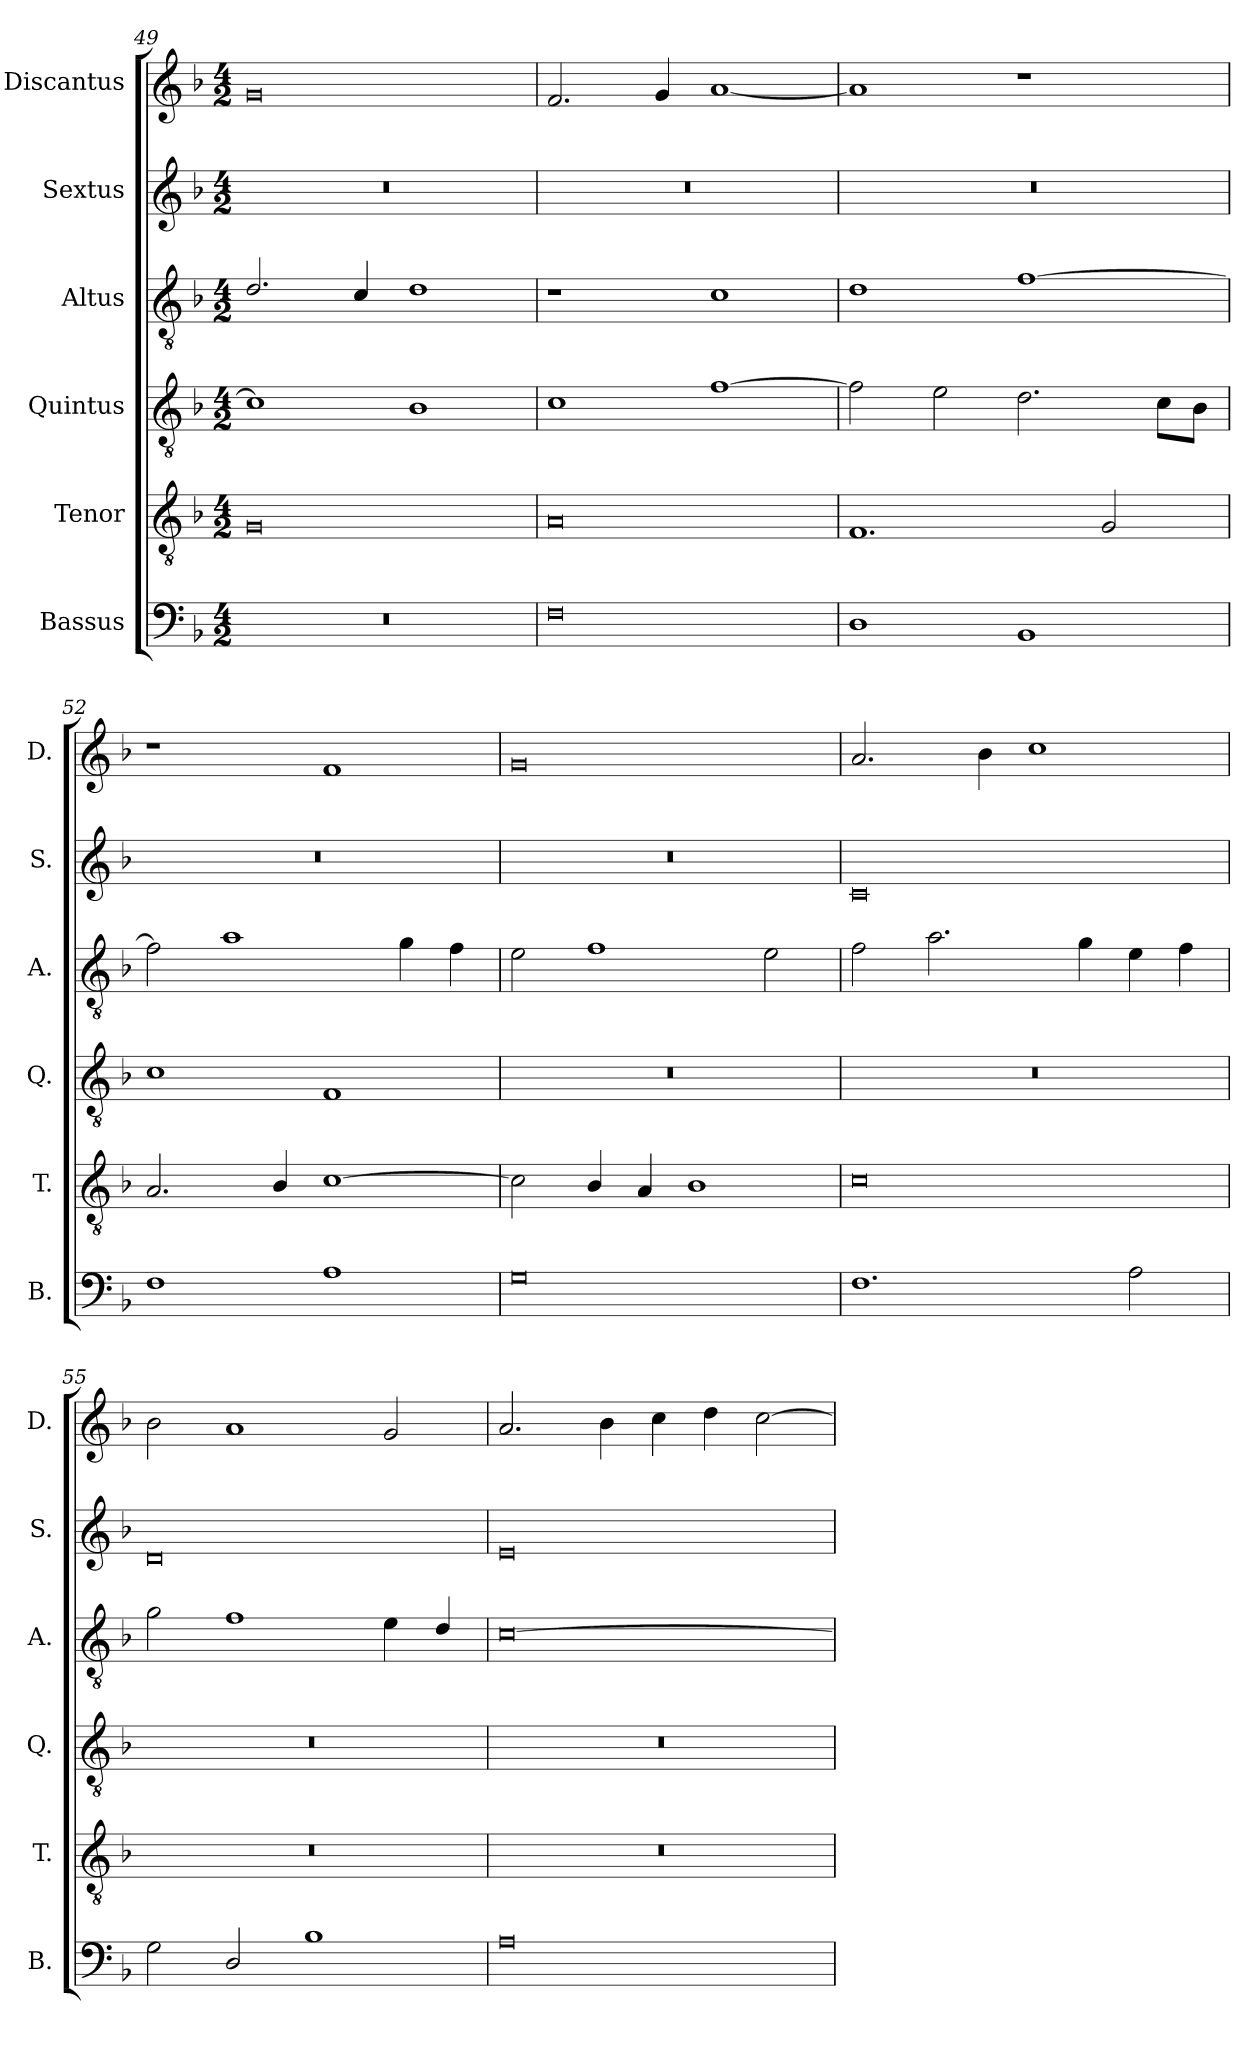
**kern	**kern	**kern	**kern	**kern	**kern
*part6	*part5	*part4	*part3	*part2	*part1
*staff6	*staff5	*staff4	*staff3	*staff2	*staff1
*I"Bassus	*I"Tenor	*I"Quintus	*I"Altus	*I"Sextus	*I"Discantus
*I'B.	*I'T.	*I'Q.	*I'A.	*I'S.	*I'D.
*clefF4	*clefGv2	*clefGv2	*clefGv2	*clefG2	*clefG2
*k[b-]	*k[b-]	*k[b-]	*k[b-]	*k[b-]	*k[b-]
*M4/2	*M4/2	*M4/2	*M4/2	*M4/2	*M4/2
=49	=49	=49	=49	=49	=49
0r	0G	1c]	2.d/	0r	0g
.	.	.	4c/	.	.
.	.	1B-	1d	.	.
=50	=50	=50	=50	=50	=50
0F	0A	1c	1r	0r	2.f/
.	.	.	.	.	4g/
.	.	[1f	1c	.	[1a
=51	=51	=51	=51	=51	=51
1D	1.F	2f\]	1d	0r	1a]
.	.	2e\	.	.	.
1BB-	.	2.d\	[1f	.	1r
.	2G/	.	.	.	.
.	.	8c\L	.	.	.
.	.	8B-\J	.	.	.
=52	=52	=52	=52	=52	=52
1F	2.A/	1c	2f\]	0r	1r
.	.	.	1a	.	.
.	4B-/	.	.	.	.
1A	[1c	1F	.	.	1f
.	.	.	4g\	.	.
.	.	.	4f\	.	.
=53	=53	=53	=53	=53	=53
0G	2c\]	0r	2e\	0r	0g
.	4B-/	.	1f	.	.
.	4A/	.	.	.	.
.	1B-	.	.	.	.
.	.	.	2e\	.	.
!!LO:PB:g=z
=54	=54	=54	=54	=54	=54
1.F	0c	0r	2f\	0c	2.a/
.	.	.	2.a\	.	.
.	.	.	.	.	4b-\
.	.	.	.	.	1cc
.	.	.	4g\	.	.
2A\	.	.	4e\	.	.
.	.	.	4f\	.	.
=55	=55	=55	=55	=55	=55
2G\	0r	0r	2g\	0d	2b-\
2D/	.	.	1f	.	1a
1B-	.	.	.	.	.
.	.	.	4e\	.	2g/
.	.	.	4d/	.	.
=56	=56	=56	=56	=56	=56
0A	0r	0r	[0c	0e	2.a/
.	.	.	.	.	4b-\
.	.	.	.	.	4cc\
.	.	.	.	.	4dd\
.	.	.	.	.	[2cc\
=	=	=	=	=	=
*-	*-	*-	*-	*-	*-
